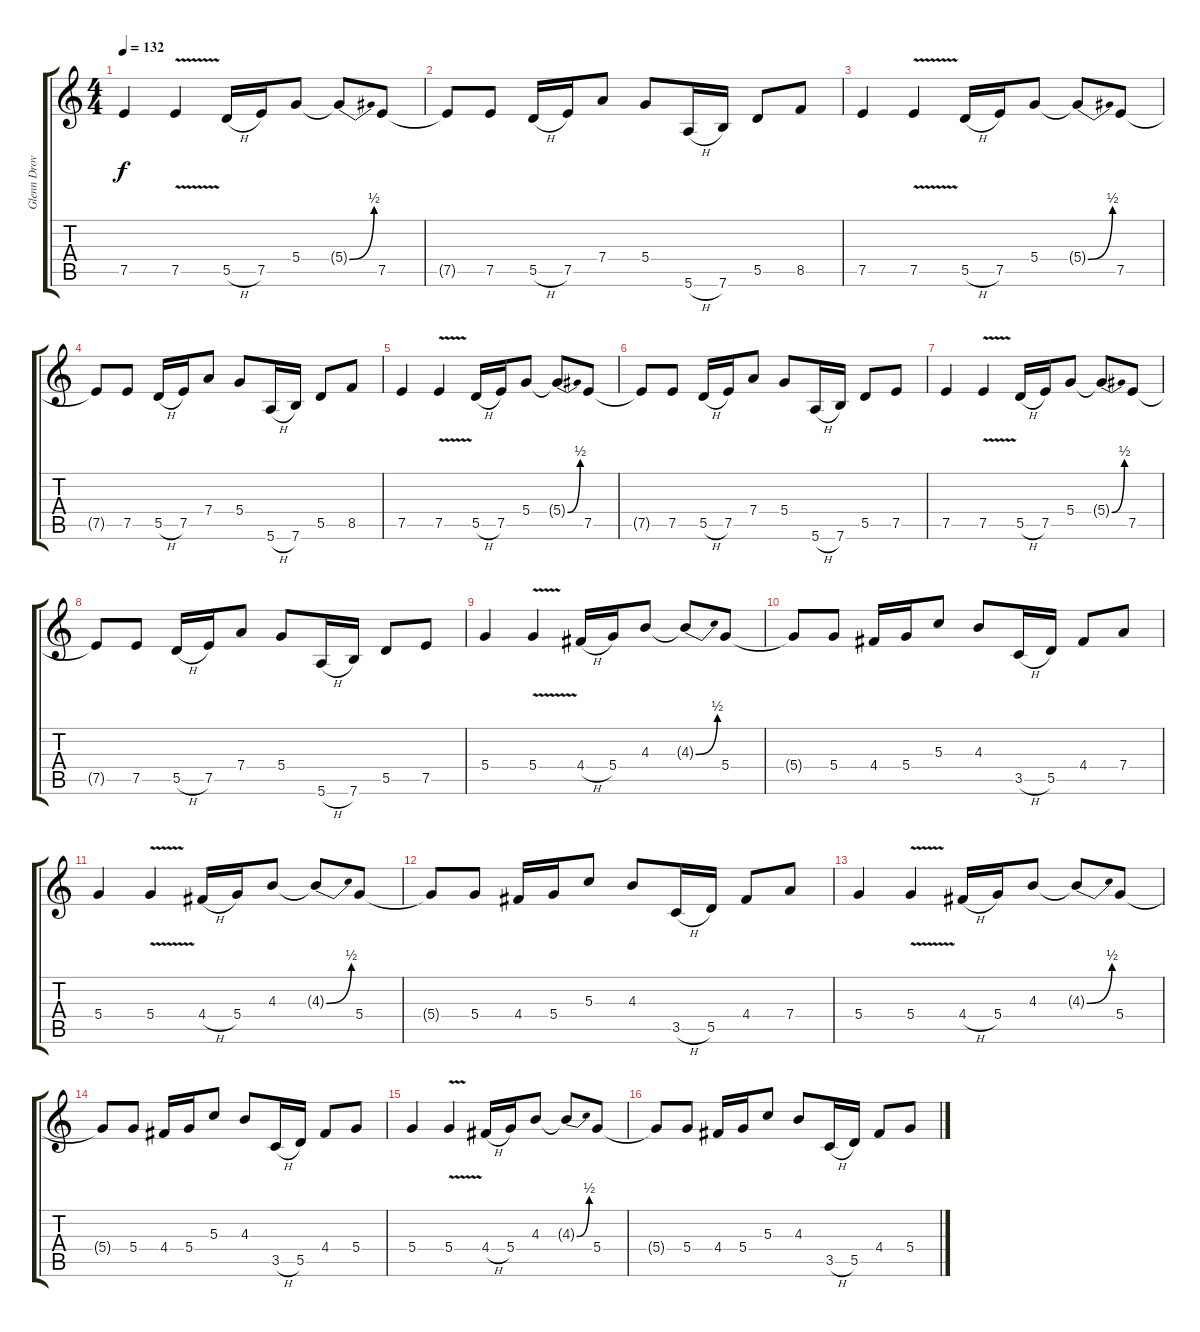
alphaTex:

\track ("Glenn Drover" "Glenn Drov") {instrument distortionguitar}
\staff {score tabs}
\tuning (E4 B3 G3 D3 A2 E2) {hide}
\ts (4 4)
\tempo 132
\clef g2
\ks c
7.5.4{dy f} 7.5{v}.4 5.5{h}.16 7.5.16 5.4.8 5.4{be (bend 0 0 60 2) t}.8 7.5.8 |
7.5{t}.8 7.5.8 5.5{h}.16 7.5.16 7.4.8 5.4.8 5.6{h}.16 7.6.16 5.5.8 8.5.8 |
7.5.4 7.5{v}.4 5.5{h}.16 7.5.16 5.4.8 5.4{be (bend 0 0 60 2) t}.8 7.5.8 |
7.5{t}.8 7.5.8 5.5{h}.16 7.5.16 7.4.8 5.4.8 5.6{h}.16 7.6.16 5.5.8 8.5.8 |
7.5.4 7.5{v}.4 5.5{h}.16 7.5.16 5.4.8 5.4{be (bend 0 0 60 2) t}.8 7.5.8 |
7.5{t}.8 7.5.8 5.5{h}.16 7.5.16 7.4.8 5.4.8 5.6{h}.16 7.6.16 5.5.8 7.5.8 |
7.5.4 7.5{v}.4 5.5{h}.16 7.5.16 5.4.8 5.4{be (bend 0 0 60 2) t}.8 7.5.8 |
7.5{t}.8 7.5.8 5.5{h}.16 7.5.16 7.4.8 5.4.8 5.6{h}.16 7.6.16 5.5.8 7.5.8 |
5.4.4 5.4{v}.4 4.4{h}.16 5.4.16 4.3.8 4.3{be (bend 0 0 60 2) t}.8 5.4.8 |
5.4{t}.8 5.4.8 4.4.16 5.4.16 5.3.8 4.3.8 3.5{h}.16 5.5.16 4.4.8 7.4.8 |
5.4.4 5.4{v}.4 4.4{h}.16 5.4.16 4.3.8 4.3{be (bend 0 0 60 2) t}.8 5.4.8 |
5.4{t}.8 5.4.8 4.4.16 5.4.16 5.3.8 4.3.8 3.5{h}.16{txt " "} 5.5.16 4.4.8 7.4.8 |
5.4.4 5.4{v}.4 4.4{h}.16 5.4.16 4.3.8 4.3{be (bend 0 0 60 2) t}.8 5.4.8 |
5.4{t}.8 5.4.8 4.4.16 5.4.16 5.3.8 4.3.8 3.5{h}.16 5.5.16 4.4.8 5.4.8 |
5.4.4 5.4{v}.4 4.4{h}.16 5.4.16 4.3.8 4.3{be (bend 0 0 60 2) t}.8 5.4.8 |
5.4{t}.8 5.4.8 4.4.16 5.4.16 5.3.8 4.3.8 3.5{h}.16 5.5.16 4.4.8 5.4.8
